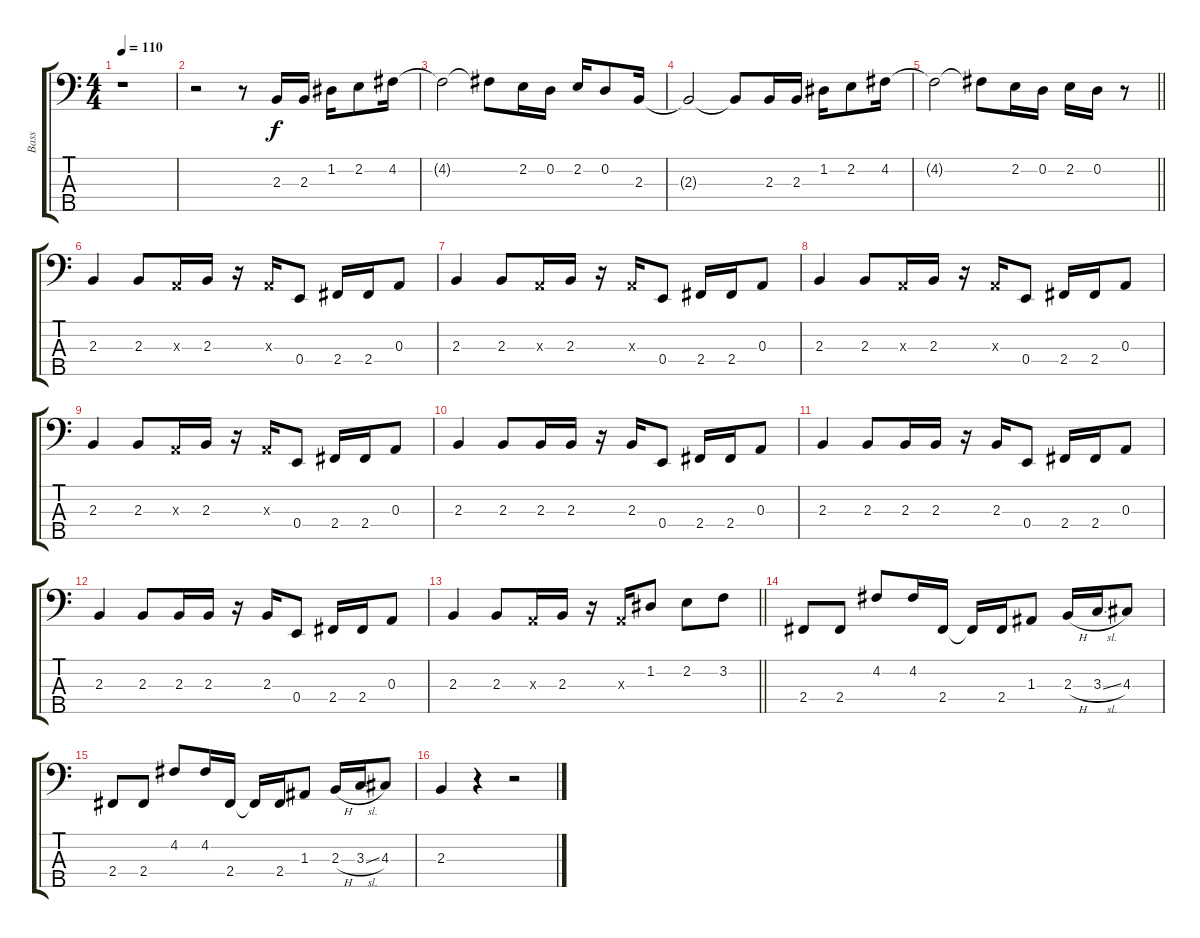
\track ("Bass" "Bass") {instrument electricbassfinger}
\staff {score tabs}
\tuning (G2 D2 A1 E1 B0) {hide}
\ts (4 4)
\tempo 110
\clef f4
\ks c
r.1{dy f instrument electricbassfinger} |
r.2 r.8 2.3.16 2.3.16 1.2.16 2.2.8 4.2.16 |
4.2{t}.2 4.2{t}.8 2.2.16 0.2.16 2.2.16 0.2.8 2.3.16 |
2.3{t}.2 2.3{t}.8 2.3.16 2.3.16 1.2.16 2.2.8 4.2.16 |
\barLineRight lightlight
4.2{t}.2 4.2{t}.8 2.2.16 0.2.16 2.2.16 0.2.16 r.8 |
2.3.4 2.3.8 0.3{x}.16 2.3.16 r.16 0.3{x}.16 0.4.8 2.4.16 2.4.16 0.3.8 |
2.3.4 2.3.8 0.3{x}.16 2.3.16 r.16 0.3{x}.16 0.4.8 2.4.16 2.4.16 0.3.8 |
2.3.4 2.3.8 0.3{x}.16 2.3.16 r.16 0.3{x}.16 0.4.8 2.4.16 2.4.16 0.3.8 |
2.3.4 2.3.8 0.3{x}.16 2.3.16 r.16 0.3{x}.16 0.4.8 2.4.16 2.4.16 0.3.8 |
2.3.4 2.3.8 2.3.16 2.3.16 r.16 2.3.16 0.4.8 2.4.16 2.4.16 0.3.8 |
2.3.4 2.3.8 2.3.16 2.3.16 r.16 2.3.16 0.4.8 2.4.16 2.4.16 0.3.8 |
2.3.4 2.3.8 2.3.16 2.3.16 r.16 2.3.16 0.4.8 2.4.16 2.4.16 0.3.8 |
\barLineRight lightlight
2.3.4 2.3.8 0.3{x}.16 2.3.16 r.16 0.3{x}.16 1.2.8 2.2.8 3.2.8 |
2.4.8 2.4.8 4.2.8 4.2.16 2.4.16 2.4{t}.16 2.4.16 1.3.8 2.3{h}.16 3.3{sl}.16 4.3.8 |
2.4.8 2.4.8 4.2.8 4.2.16 2.4.16 2.4{t}.16 2.4.16 1.3.8 2.3{h}.16 3.3{sl}.16 4.3.8 |
2.3.4 r.4 r.2
